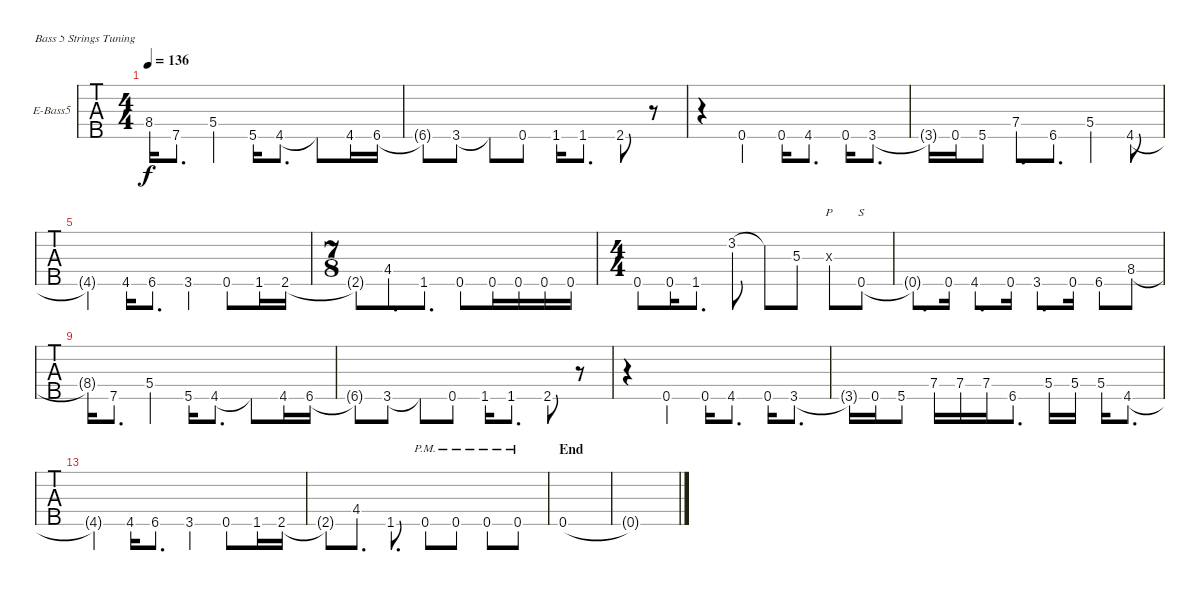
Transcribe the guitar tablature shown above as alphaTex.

\defaultSystemsLayout 4
\bracketExtendMode groupsimilarinstruments
\firstSystemTrackNameOrientation horizontal
\otherSystemsTrackNameOrientation horizontal
\defaultBarNumberDisplay FirstOfSystem
\track ("Dist Bass" "E-Bass5") {multiBarRest instrument electricbassfinger}
\staff {tabs}
\tuning (G2 D2 A1 E1 B0)
\ts (4 4)
\tempo 136
\clef f4
\ks c
8.4{t}.16{dy f} 7.5.8{d} 5.4.4 5.5.16 4.5.8{d} 4.5{t}.8 4.5.16 6.5.16 |
6.5{t}.8 3.5.8 3.5{t}.8 0.5.8 1.5.16 1.5.8{d} 2.5.8 r.8 |
r.4 0.5.4 0.5{ac}.16 4.5.8{d} 0.5{ac}.16 3.5.8{d} |
3.5{t}.16 0.5.16 5.5.8 7.4.8{d} 6.5.8{d} 5.4.4 4.5.8 |
4.5{t}.4 4.5.16 6.5.8{d} 3.5.4 0.5.8 1.5.16 2.5.16 |
\ts (7 8)
2.5{t}.8 4.4.8{d} 1.5.8{d} 0.5.8 0.5.16 0.5.16 0.5.16 0.5.16 |
\ts (4 4)
0.5.8 0.5.16 1.5.8{d} 3.2.8 3.2{t}.8 5.3.8 5.3{st x}.8{p} 0.5.8{s} |
0.5{t}.8{d} 0.5.16 4.5.8{d} 0.5.16 3.5.8{d} 0.5.16 6.5.8 8.4.8 |
8.4{t}.16 7.5.8{d} 5.4.4 5.5.16 4.5.8{d} 4.5{t}.8 4.5.16 6.5.16 |
6.5{t}.8 3.5.8 3.5{t}.8 0.5.8 1.5.16 1.5.8{d} 2.5.8 r.8 |
r.4 0.5.4 0.5{ac}.16 4.5.8{d} 0.5{ac}.16 3.5.8{d} |
3.5{t}.16 0.5.16 5.5.8 7.4.16 7.4.16 7.4.16 6.5.8{d} 5.4.16 5.4.16 5.4.16 4.5.8{d} |
4.5{t}.4 4.5.16 6.5.8{d} 3.5.4 0.5.8 1.5.16 2.5.16 |
2.5{t}.8 4.4.8{d} 1.5.8{d} 0.5{pm}.8 0.5{pm}.8 0.5{pm}.8 0.5{pm}.8 |
\section ("" "End")
0.5.1 |
0.5{t}.1
